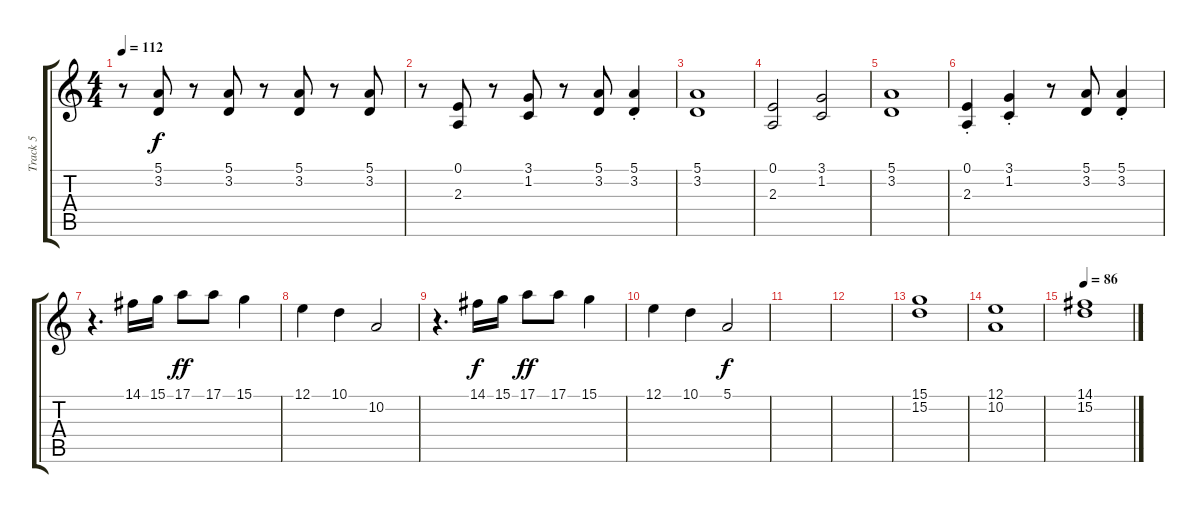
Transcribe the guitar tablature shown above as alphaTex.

\track ("Track 5" "Track 5") {instrument accordion}
\staff {score tabs}
\tuning (E4 B3 G3 D3 A2 E2) {hide}
\ts (4 4)
\tempo 112
\clef g2
\ks c
r.8{dy f} (5.1 3.2).8{volume 10} r.8 (5.1 3.2).8 r.8 (5.1 3.2).8 r.8 (5.1 3.2).8 |
r.8 (0.1 2.3).8 r.8 (3.1 1.2).8 r.8 (5.1 3.2).8 (5.1{st} 3.2{st}).4 |
(5.1 3.2).1{volume 11} |
(0.1 2.3).2 (3.1 1.2).2 |
(5.1 3.2).1 |
(0.1{st} 2.3{st}).4 (3.1{st} 1.2{st}).4 r.8 (5.1 3.2).8 (5.1{st} 3.2{st}).4 |
r.4{d volume 7} 14.1.16 15.1.16 17.1.8{dy ff} 17.1.8 15.1.4 |
12.1.4 10.1.4 10.2.2 |
r.4{d volume 9} 14.1.16{dy f} 15.1.16 17.1.8{dy ff} 17.1.8 15.1.4 |
12.1.4 10.1.4 5.1.2{dy f} |
|
|
(15.1 15.2).1 |
(12.1 10.2).1 |
\tempo 86
(14.1 15.2).1
